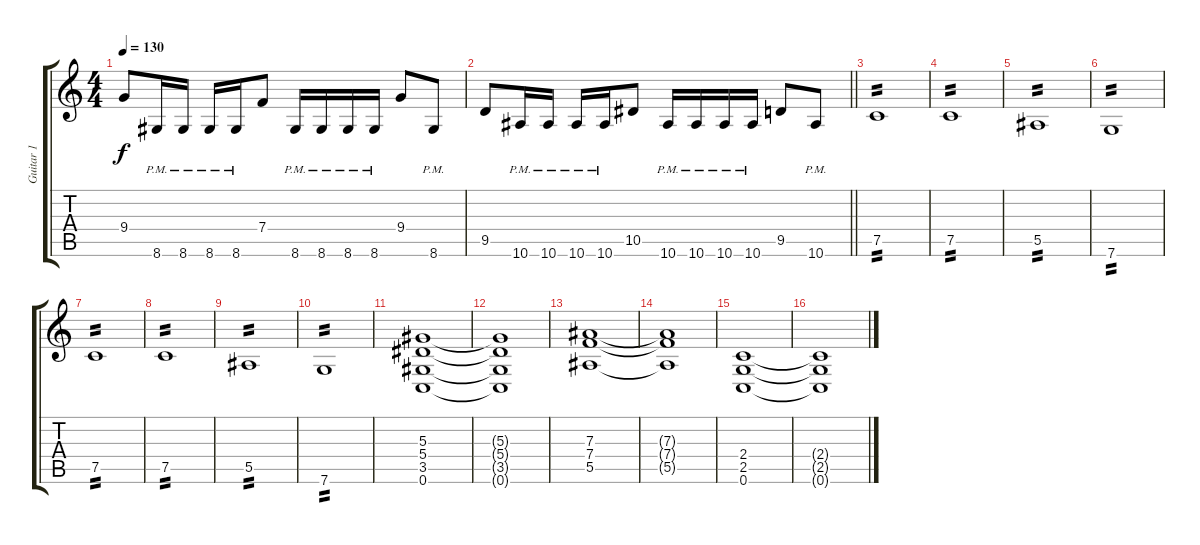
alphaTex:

\track ("Guitar 1" "Guitar 1") {instrument distortionguitar}
\staff {score tabs}
\tuning (C4 G3 Eb3 Bb2 F2 C2) {hide}
\ts (4 4)
\tempo 130
\clef g2
\ks c
9.4.8{dy f} 8.6{pm}.16 8.6{pm}.16 8.6{pm}.16 8.6{pm}.16 7.4.8 8.6{pm}.16 8.6{pm}.16 8.6{pm}.16 8.6{pm}.16 9.4.8 8.6{pm}.8 |
\barLineRight lightlight
9.5.8 10.6{pm}.16 10.6{pm}.16 10.6{pm}.16 10.6{pm}.16 10.5.8 10.6{pm}.16 10.6{pm}.16 10.6{pm}.16 10.6{pm}.16 9.5.8 10.6{pm}.8 |
7.5.1{tp 2 volume 12 instrument overdrivenguitar} |
7.5.1{tp 2} |
5.5.1{tp 2} |
7.6.1{tp 2} |
7.5.1{tp 2} |
7.5.1{tp 2} |
5.5.1{tp 2} |
7.6.1{tp 2} |
(5.3 5.4 3.5 0.6).1{volume 11 instrument distortionguitar} |
(5.3{t} 5.4{t} 3.5{t} 0.6{t}).1 |
(7.3 7.4 5.5).1 |
(7.3{t} 7.4{t} 5.5{t}).1 |
(2.4 2.5 0.6).1 |
(2.4{t} 2.5{t} 0.6{t}).1
